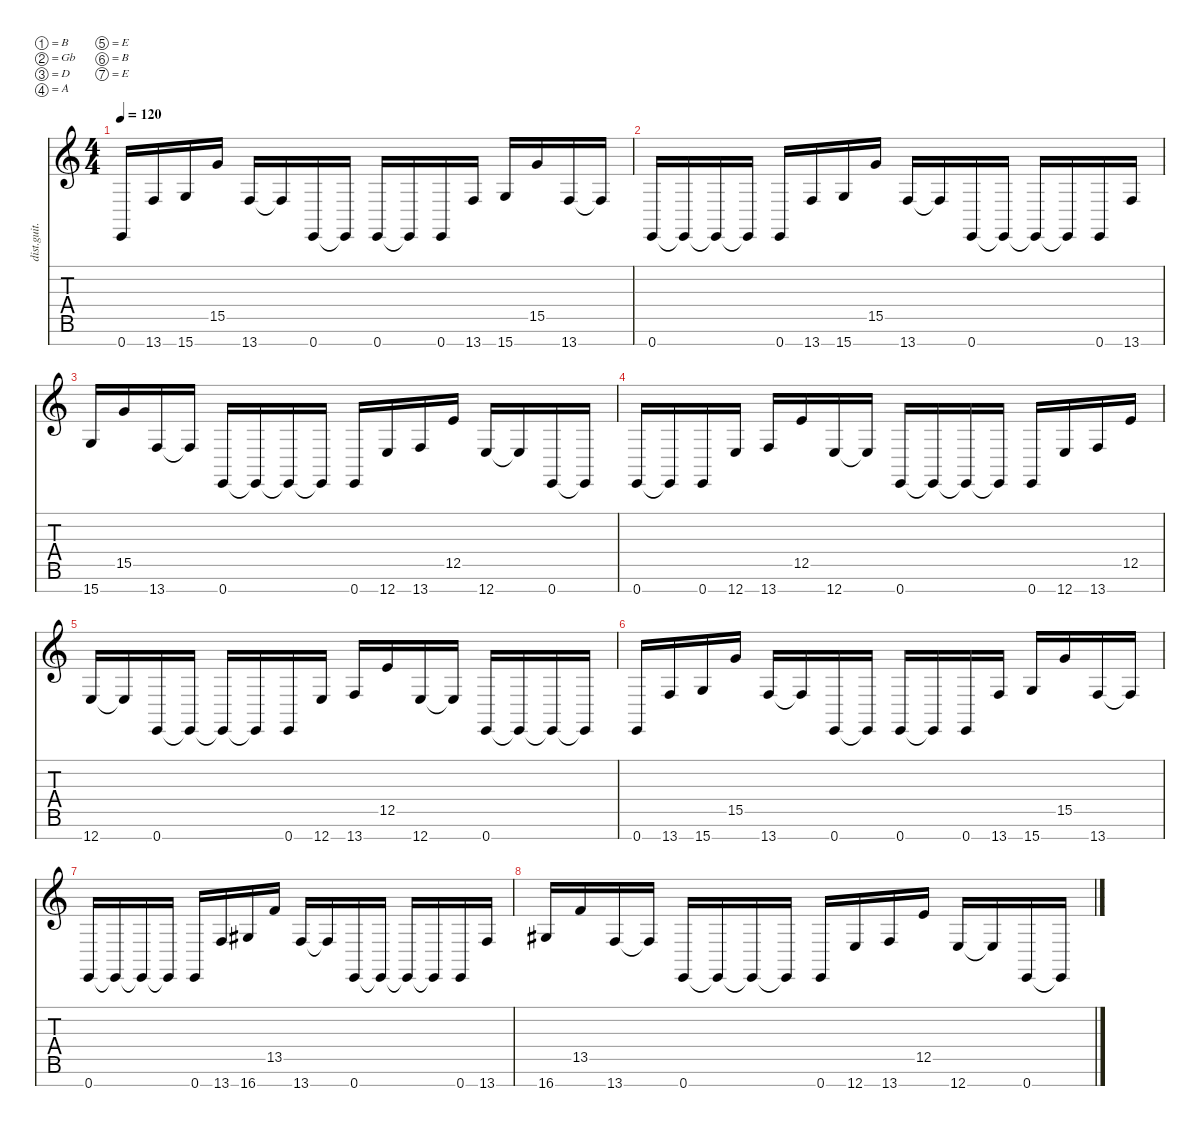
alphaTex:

\defaultSystemsLayout 4
\hideDynamics
\bracketExtendMode nobrackets
\otherSystemsTrackNameOrientation horizontal
\track ("riff" "dist.guit.") {instrument distortionguitar}
\staff {score tabs}
\tuning (B3 Gb3 D3 A2 E2 B1 E1)
\ts (4 4)
\tempo 120
\clef g2
\ks c
0.7.16{dy mf beam Up} 13.7.16{beam Up} 15.7.16{beam Up} 15.5.16{beam Up} 13.7.16{beam Up} 13.7{t}.16{beam Up} 0.7.16{beam Up} 0.7{t}.16{beam Up} 0.7.16{beam Up} 0.7{t}.16{beam Up} 0.7.16{beam Up} 13.7.16{beam Up} 15.7.16{beam Up} 15.5.16{beam Up} 13.7.16{beam Up} 13.7{t}.16{beam Up} |
0.7.16{beam Up} 0.7{t}.16{beam Up} 0.7{t}.16{beam Up} 0.7{t}.16{beam Up} 0.7.16{beam Up} 13.7.16{beam Up} 15.7.16{beam Up} 15.5.16{beam Up} 13.7.16{beam Up} 13.7{t}.16{beam Up} 0.7.16{beam Up} 0.7{t}.16{beam Up} 0.7{t}.16{beam Up} 0.7{t}.16{beam Up} 0.7.16{beam Up} 13.7.16{beam Up} |
15.7.16{beam Up} 15.5.16{beam Up} 13.7.16{beam Up} 13.7{t}.16{beam Up} 0.7.16{beam Up} 0.7{t}.16{beam Up} 0.7{t}.16{beam Up} 0.7{t}.16{beam Up} 0.7.16{beam Up} 12.7.16{beam Up} 13.7.16{beam Up} 12.5.16{beam Up} 12.7.16{beam Up} 12.7{t}.16{beam Up} 0.7.16{beam Up} 0.7{t}.16{beam Up} |
0.7.16{beam Up} 0.7{t}.16{beam Up} 0.7.16{beam Up} 12.7.16{beam Up} 13.7.16{beam Up} 12.5.16{beam Up} 12.7.16{beam Up} 12.7{t}.16{beam Up} 0.7.16{beam Up} 0.7{t}.16{beam Up} 0.7{t}.16{beam Up} 0.7{t}.16{beam Up} 0.7.16{beam Up} 12.7.16{beam Up} 13.7.16{beam Up} 12.5.16{beam Up} |
12.7.16{beam Up} 12.7{t}.16{beam Up} 0.7.16{beam Up} 0.7{t}.16{beam Up} 0.7{t}.16{beam Up} 0.7{t}.16{beam Up} 0.7.16{beam Up} 12.7.16{beam Up} 13.7.16{beam Up} 12.5.16{beam Up} 12.7.16{beam Up} 12.7{t}.16{beam Up} 0.7.16{beam Up} 0.7{t}.16{beam Up} 0.7{t}.16{beam Up} 0.7{t}.16{beam Up} |
0.7.16{beam Up} 13.7.16{beam Up} 15.7.16{beam Up} 15.5.16{beam Up} 13.7.16{beam Up} 13.7{t}.16{beam Up} 0.7.16{beam Up} 0.7{t}.16{beam Up} 0.7.16{beam Up} 0.7{t}.16{beam Up} 0.7.16{beam Up} 13.7.16{beam Up} 15.7.16{beam Up} 15.5.16{beam Up} 13.7.16{beam Up} 13.7{t}.16{beam Up} |
0.7.16{beam Up} 0.7{t}.16{beam Up} 0.7{t}.16{beam Up} 0.7{t}.16{beam Up} 0.7.16{beam Up} 13.7.16{beam Up} 16.7{acc #}.16{beam Up} 13.5.16{beam Up} 13.7.16{beam Up} 13.7{t}.16{beam Up} 0.7.16{beam Up} 0.7{t}.16{beam Up} 0.7{t}.16{beam Up} 0.7{t}.16{beam Up} 0.7.16{beam Up} 13.7.16{beam Up} |
16.7{acc #}.16{beam Up} 13.5.16{beam Up} 13.7.16{beam Up} 13.7{t}.16{beam Up} 0.7.16{beam Up} 0.7{t}.16{beam Up} 0.7{t}.16{beam Up} 0.7{t}.16{beam Up} 0.7.16{beam Up} 12.7.16{beam Up} 13.7.16{beam Up} 12.5.16{beam Up} 12.7.16{beam Up} 12.7{t}.16{beam Up} 0.7.16{beam Up} 0.7{t}.16{beam Up}
